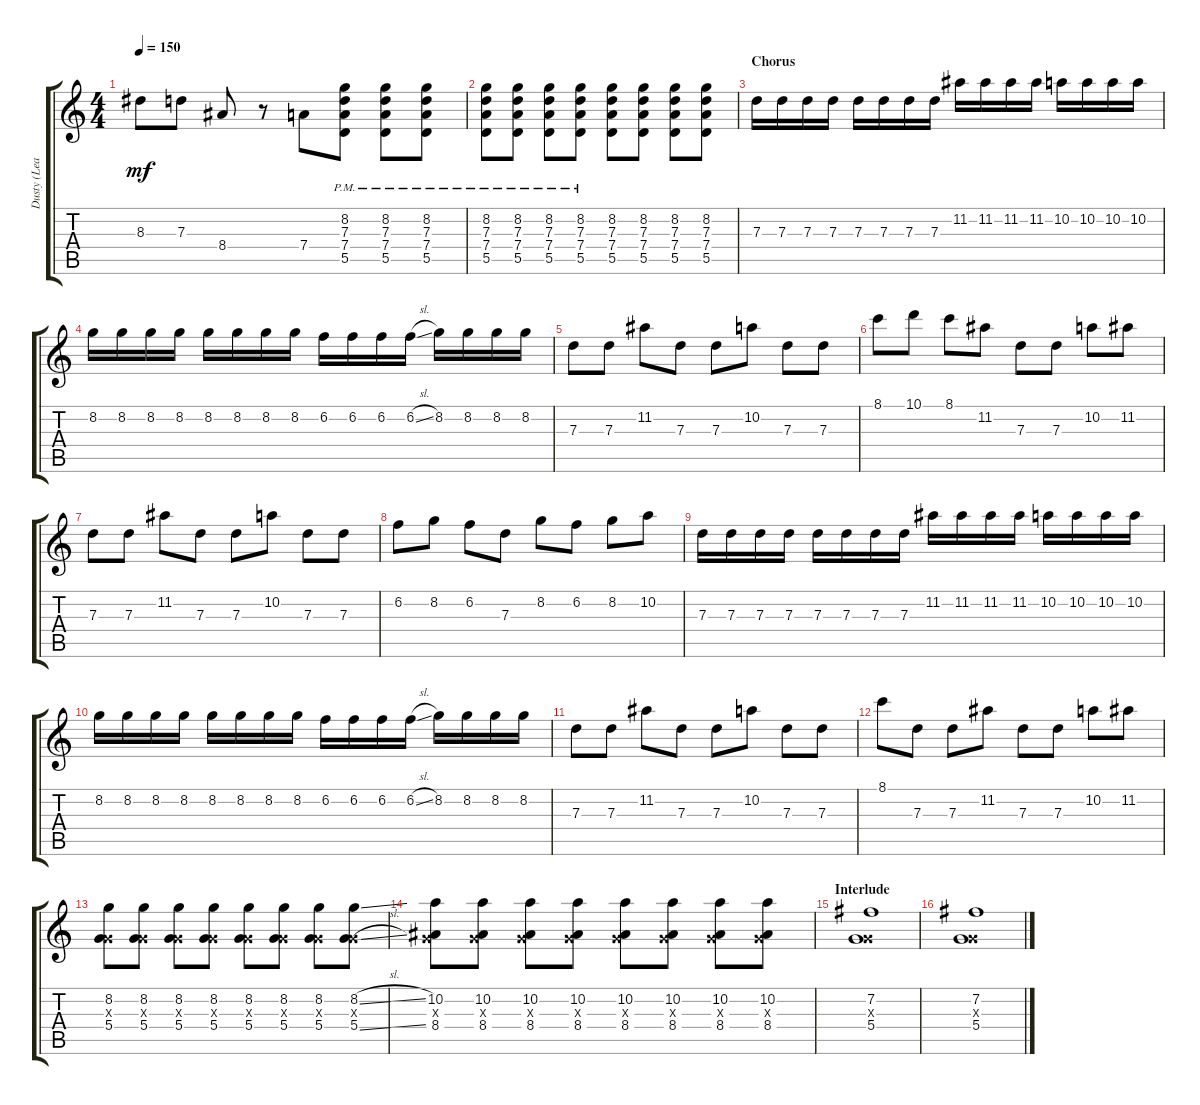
\track ("Dusty (Lead)" "Dusty (Lea") {instrument distortionguitar}
\staff {score tabs}
\tuning (E4 B3 G3 D3 A2 D2) {hide}
\ts (4 4)
\tempo 150
\clef g2
\ks c
8.3.8{dy mf} 7.3.8 8.4.8 r.8 7.4.8 (8.2{pm} 7.3{pm} 7.4{pm} 5.5{pm}).8 (8.2{pm} 7.3{pm} 7.4{pm} 5.5{pm}).8 (8.2{pm} 7.3{pm} 7.4{pm} 5.5{pm}).8 |
(8.2{pm} 7.3{pm} 7.4{pm} 5.5{pm}).8 (8.2{pm} 7.3{pm} 7.4{pm} 5.5{pm}).8 (8.2{pm} 7.3{pm} 7.4{pm} 5.5{pm}).8 (8.2{pm} 7.3{pm} 7.4{pm} 5.5{pm}).8 (8.2 7.3 7.4 5.5).8 (8.2 7.3 7.4 5.5).8 (8.2 7.3 7.4 5.5).8 (8.2 7.3 7.4 5.5).8 |
\section ("" "Chorus")
7.3.16 7.3.16 7.3.16 7.3.16 7.3.16 7.3.16 7.3.16 7.3.16 11.2.16 11.2.16 11.2.16 11.2.16 10.2.16 10.2.16 10.2.16 10.2.16 |
8.2.16 8.2.16 8.2.16 8.2.16 8.2.16 8.2.16 8.2.16 8.2.16 6.2.16 6.2.16 6.2.16 6.2{sl}.16 8.2.16 8.2.16 8.2.16 8.2.16 |
7.3.8 7.3.8 11.2.8 7.3.8 7.3.8 10.2.8 7.3.8 7.3.8 |
8.1.8 10.1.8 8.1.8 11.2.8 7.3.8 7.3.8 10.2.8 11.2.8 |
7.3.8 7.3.8 11.2.8 7.3.8 7.3.8 10.2.8 7.3.8 7.3.8 |
6.2.8 8.2.8 6.2.8 7.3.8 8.2.8 6.2.8 8.2.8 10.2.8 |
7.3.16 7.3.16 7.3.16 7.3.16 7.3.16 7.3.16 7.3.16 7.3.16 11.2.16 11.2.16 11.2.16 11.2.16 10.2.16 10.2.16 10.2.16 10.2.16 |
8.2.16 8.2.16 8.2.16 8.2.16 8.2.16 8.2.16 8.2.16 8.2.16 6.2.16 6.2.16 6.2.16 6.2{sl}.16 8.2.16 8.2.16 8.2.16 8.2.16 |
7.3.8 7.3.8 11.2.8 7.3.8 7.3.8 10.2.8 7.3.8 7.3.8 |
8.1.8 7.3.8 7.3.8 11.2.8 7.3.8 7.3.8 10.2.8 11.2.8 |
(8.2 0.3{x} 5.4).8 (8.2 0.3{x} 5.4).8 (8.2 0.3{x} 5.4).8 (8.2 0.3{x} 5.4).8 (8.2 0.3{x} 5.4).8 (8.2 0.3{x} 5.4).8 (8.2 0.3{x} 5.4).8 (8.2{sl} 0.3{x} 5.4{sl}).8 |
(10.2 0.3{x} 8.4).8 (10.2 0.3{x} 8.4).8 (10.2 0.3{x} 8.4).8 (10.2 0.3{x} 8.4).8 (10.2 0.3{x} 8.4).8 (10.2 0.3{x} 8.4).8 (10.2 0.3{x} 8.4).8 (10.2 0.3{x} 8.4).8 |
\section ("" "Interlude")
(7.2 0.3{x} 5.4).1 |
(7.2 0.3{x} 5.4).1
